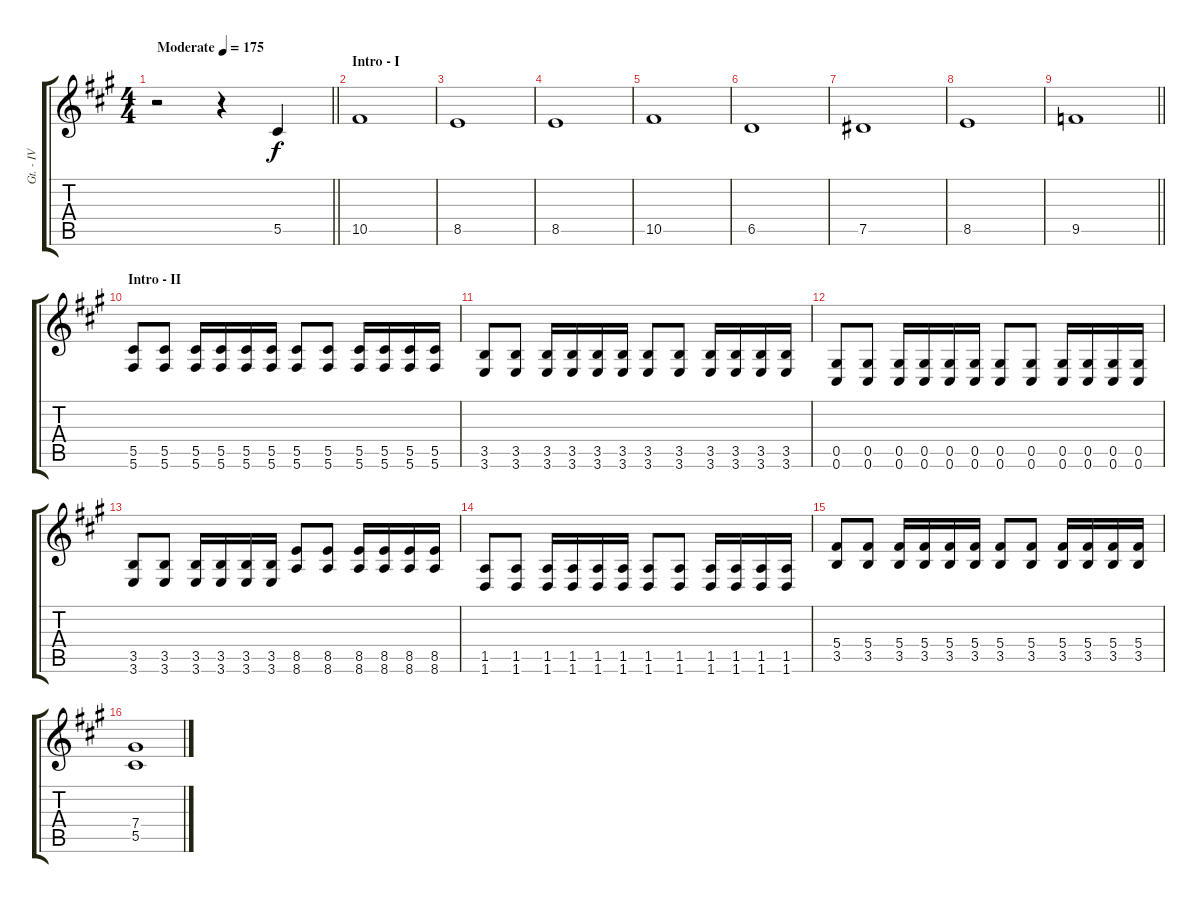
\track ("Gt. - IV" "Gt. - IV") {instrument distortionguitar}
\staff {score tabs}
\tuning (Eb4 Bb3 Gb3 Db3 Ab2 Db2) {hide}
\ts (4 4)
\tempo (175 "Moderate")
\clef g2
\barLineRight lightlight
\ks f#minor
r.2{dy f instrument distortionguitar} r.4 5.5.4 |
\section ("" "Intro - I")
10.5.1 |
8.5.1 |
8.5.1 |
10.5.1 |
6.5.1 |
7.5.1 |
8.5.1 |
\barLineRight lightlight
9.5.1 |
\section ("" "Intro - II")
(5.5 5.6).8{volume 10} (5.5 5.6).8 (5.5 5.6).16 (5.5 5.6).16 (5.5 5.6).16 (5.5 5.6).16 (5.5 5.6).8 (5.5 5.6).8 (5.5 5.6).16 (5.5 5.6).16 (5.5 5.6).16 (5.5 5.6).16 |
(3.5 3.6).8 (3.5 3.6).8 (3.5 3.6).16 (3.5 3.6).16 (3.5 3.6).16 (3.5 3.6).16 (3.5 3.6).8 (3.5 3.6).8 (3.5 3.6).16 (3.5 3.6).16 (3.5 3.6).16 (3.5 3.6).16 |
(0.5 0.6).8 (0.5 0.6).8 (0.5 0.6).16 (0.5 0.6).16 (0.5 0.6).16 (0.5 0.6).16 (0.5 0.6).8 (0.5 0.6).8 (0.5 0.6).16 (0.5 0.6).16 (0.5 0.6).16 (0.5 0.6).16 |
(3.5 3.6).8 (3.5 3.6).8 (3.5 3.6).16 (3.5 3.6).16 (3.5 3.6).16 (3.5 3.6).16 (8.5 8.6).8 (8.5 8.6).8 (8.5 8.6).16 (8.5 8.6).16 (8.5 8.6).16 (8.5 8.6).16 |
(1.5 1.6).8 (1.5 1.6).8 (1.5 1.6).16 (1.5 1.6).16 (1.5 1.6).16 (1.5 1.6).16 (1.5 1.6).8 (1.5 1.6).8 (1.5 1.6).16 (1.5 1.6).16 (1.5 1.6).16 (1.5 1.6).16 |
(5.4 3.5).8 (5.4 3.5).8 (5.4 3.5).16 (5.4 3.5).16 (5.4 3.5).16 (5.4 3.5).16 (5.4 3.5).8 (5.4 3.5).8 (5.4 3.5).16 (5.4 3.5).16 (5.4 3.5).16 (5.4 3.5).16 |
(7.4 5.5).1
